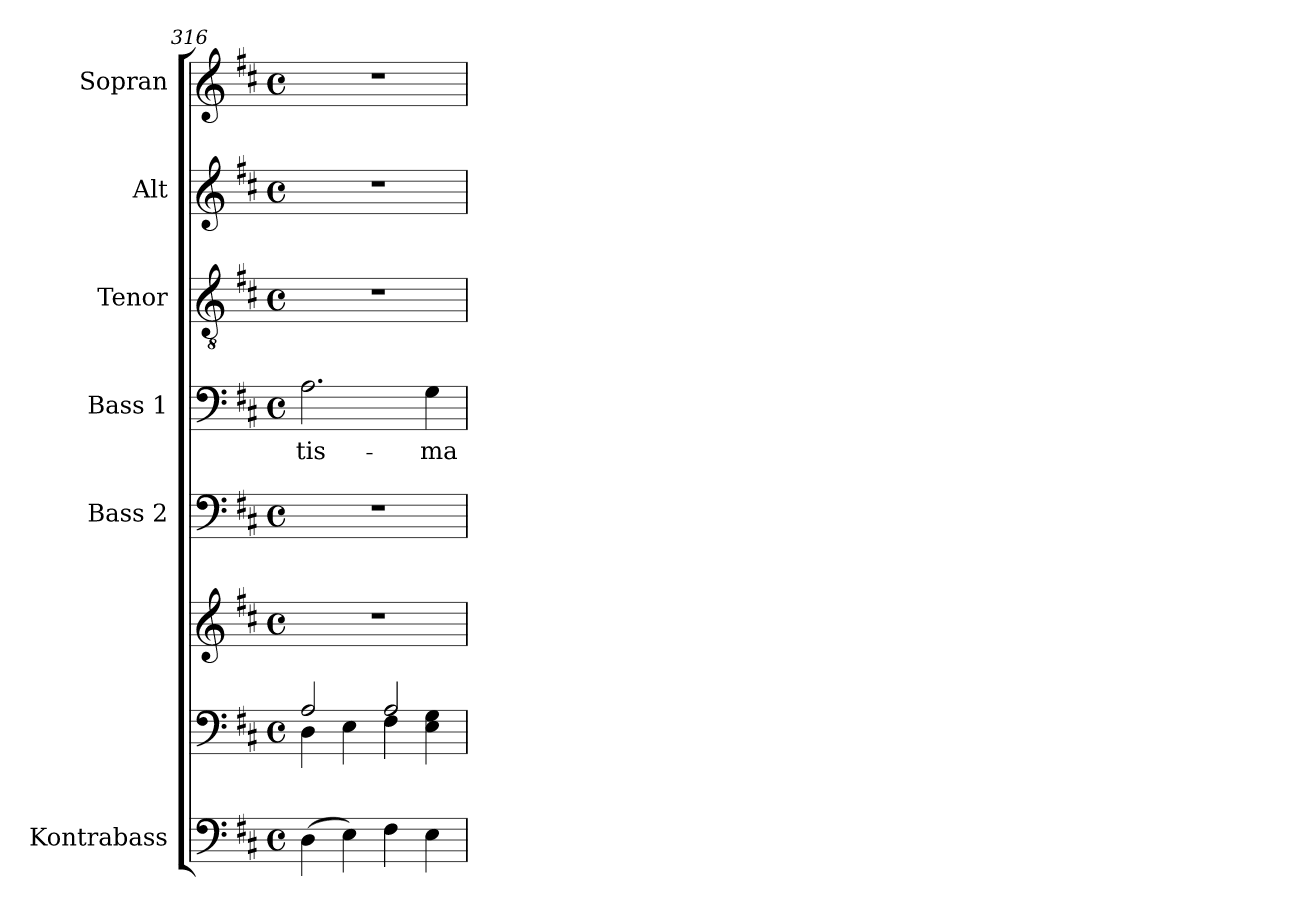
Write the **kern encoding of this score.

**kern	**kern	**kern	**kern	**kern	**text	**kern	**kern	**kern
*part7	*part6	*part6	*part5	*part4	*part4	*part3	*part2	*part1
*staff8	*staff7	*staff6	*staff5	*staff4	*staff4	*staff3	*staff2	*staff1
*I"Kontrabass	*	*	*I"Bass 2	*I"Bass 1	*	*I"Tenor	*I"Alt	*I"Sopran
*I'Kb.	*	*	*I'B. 2	*I'B. 1	*	*I'T.	*I'A.	*I'S.
*clefF4	*clefF4	*clefG2	*clefF4	*clefF4	*	*clefGv2	*clefG2	*clefG2
*ITrd7c12	*	*	*	*	*	*	*	*
*k[f#c#]	*k[f#c#]	*k[f#c#]	*k[f#c#]	*k[f#c#]	*	*k[f#c#]	*k[f#c#]	*k[f#c#]
*D:	*D:	*D:	*D:	*D:	*	*D:	*D:	*D:
*M4/4	*M4/4	*M4/4	*M4/4	*M4/4	*	*M4/4	*M4/4	*M4/4
*met(c)	*met(c)	*met(c)	*met(c)	*met(c)	*	*met(c)	*met(c)	*met(c)
=316	=316	=316	=316	=316	=316	=316	=316	=316
*	*^	*	*	*	*	*	*	*
!	!	!	!	!	!	!LO:LY:b	!	!	!
(>4DD\	2A/	4D\	1r	1r	2.A\	-tis-	1r	1r	1r
4EE\)	.	4E\	.	.	.	.	.	.	.
4FF#\	2A/	4F#\	.	.	.	.	.	.	.
!	!	!	!	!	!	!LO:LY:b	!	!	!
4EE\	.	4E\ 4G\	.	.	4G\	-ma	.	.	.
*	*v	*v	*	*	*	*	*	*	*
=	=	=	=	=	=	=	=	=
*-	*-	*-	*-	*-	*-	*-	*-	*-
